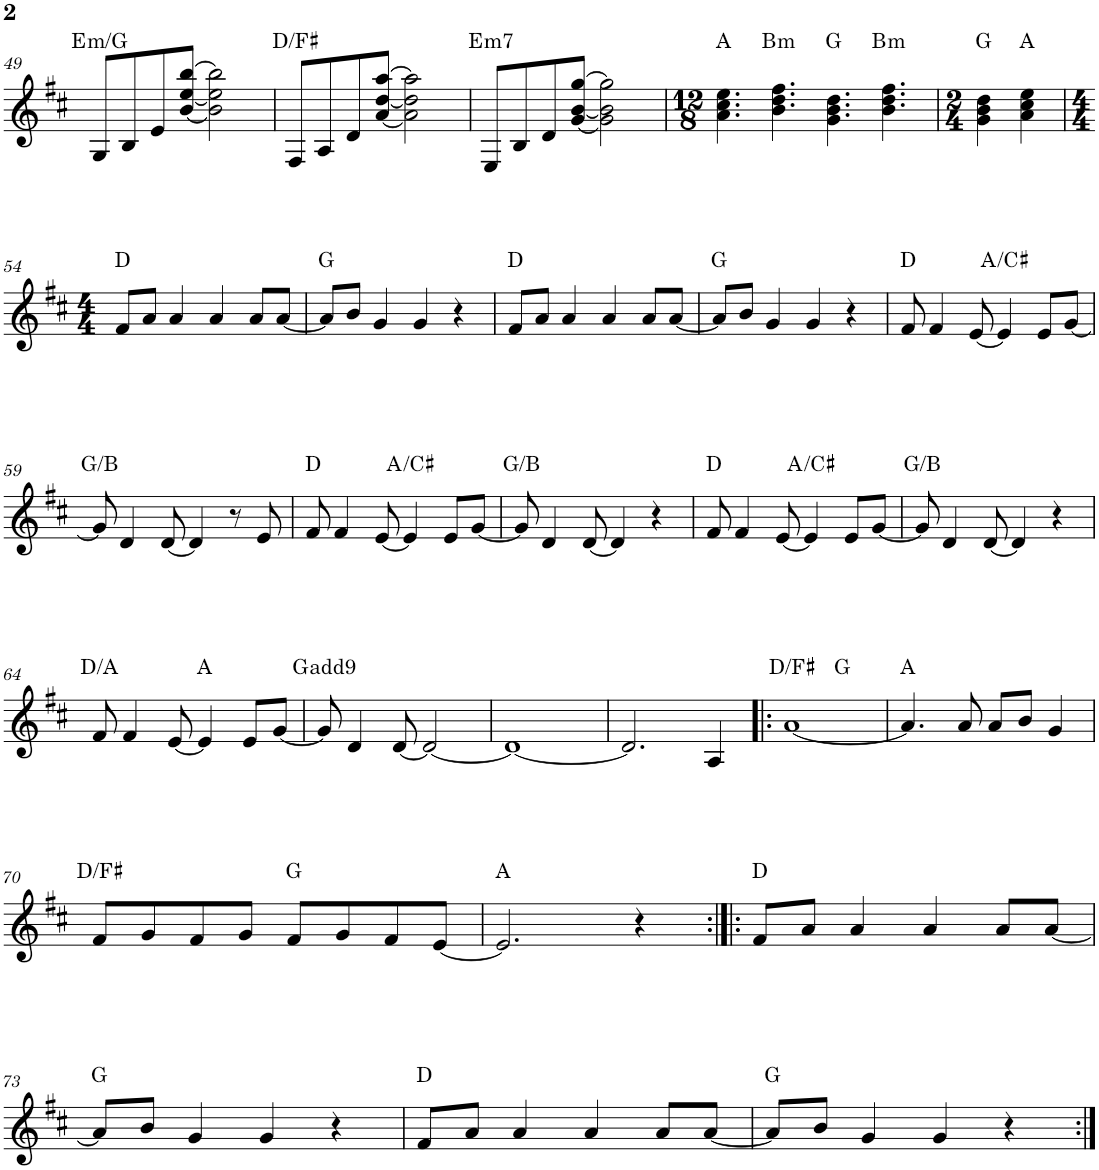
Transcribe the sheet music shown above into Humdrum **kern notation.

**kern	**harte
*part1	*part1
*staff1	*
*I"P1	*
!!LO:PB:g=z
*clefG2	*
*k[f#c#]	*
*D:	*
*M4/4	*
=49	=49
!	!LO:H:kt=m
8G/L	E:min/b3
8B/	.
8e/	.
[<8b/ [<8ee/ [>8bb/J	.
2b\] 2ee\] 2bb\]	.
=50	=50
8F#/L	D:maj/3
8A/	.
8d/	.
[<8a/ [<8dd/ [>8aa/J	.
2a\] 2dd\] 2aa\]	.
=51	=51
!	!LO:H:kt=m7
8E/L	E:min7
8B/	.
8d/	.
[<8g/ [<8b/ [>8gg/J	.
2g\] 2b\] 2gg\]	.
=52	=52
*M12/8	*
4.a\ 4.cc#\ 4.ee\	A:maj
!	!LO:H:kt=m
4.b\ 4.dd\ 4.ff#\	B:min
4.g\ 4.b\ 4.dd\	G:maj
!	!LO:H:kt=m
4.b\ 4.dd\ 4.ff#\	B:min
=53	=53
*M2/4	*
4g\ 4b\ 4dd\	G:maj
4a\ 4cc#\ 4ee\	A:maj
!!LO:LB:g=z
=54	=54
*M4/4	*
8f#/L	D:maj
8a/J	.
4a/	.
4a/	.
8a/L	.
[<8a/J	.
=55	=55
8a/L]	G:maj
8b/J	.
4g/	.
4g/	.
4r	.
=56	=56
8f#/L	D:maj
8a/J	.
4a/	.
4a/	.
8a/L	.
[<8a/J	.
=57	=57
8a/L]	G:maj
8b/J	.
4g/	.
4g/	.
4r	.
=58	=58
8f#/	D:maj
4f#/	.
[<8e/	.
4e/]	A:maj/3
8e/L	.
[<8g/J	.
!!LO:LB:g=z
=59	=59
8g/]	G:maj/3
4d/	.
[<8d/	.
4d/]	.
8r	.
8e/	.
=60	=60
8f#/	D:maj
4f#/	.
[<8e/	.
4e/]	A:maj/3
8e/L	.
[<8g/J	.
=61	=61
8g/]	G:maj/3
4d/	.
[<8d/	.
4d/]	.
4r	.
=62	=62
8f#/	D:maj
4f#/	.
[<8e/	.
4e/]	A:maj/3
8e/L	.
[<8g/J	.
=63	=63
8g/]	G:maj/3
4d/	.
[<8d/	.
4d/]	.
4r	.
!!LO:LB:g=z
=64	=64
8f#/	D:maj/5
4f#/	.
[<8e/	.
4e/]	A:maj
8e/L	.
[<8g/J	.
=65	=65
8g/]	G:maj(9)
4d/	.
[<8d/	.
2d/_	.
=66	=66
1d_	.
=67	=67
2.d/]	.
4A/	.
=68!|:	=68!|:
*^	*
[<1a	2ryy	D:maj/3
.	2ryy	G:maj
*v	*v	*
=69	=69
4.a/]	A:maj
8a/	.
8a/L	.
8b/J	.
4g/	.
!!LO:LB:g=z
=70	=70
8f#/L	D:maj/3
8g/	.
8f#/	.
8g/J	.
8f#/L	G:maj
8g/	.
8f#/	.
[<8e/J	.
=71	=71
2.e/]	A:maj
4r	.
=72:|!|:	=72:|!|:
8f#/L	D:maj
8a/J	.
4a/	.
4a/	.
8a/L	.
[<8a/J	.
!!LO:LB:g=z
=73	=73
8a/L]	G:maj
8b/J	.
4g/	.
4g/	.
4r	.
=74	=74
8f#/L	D:maj
8a/J	.
4a/	.
4a/	.
8a/L	.
[<8a/J	.
=75	=75
8a/L]	G:maj
8b/J	.
4g/	.
4g/	.
4r	.
=:|!	=:|!
*-	*-
